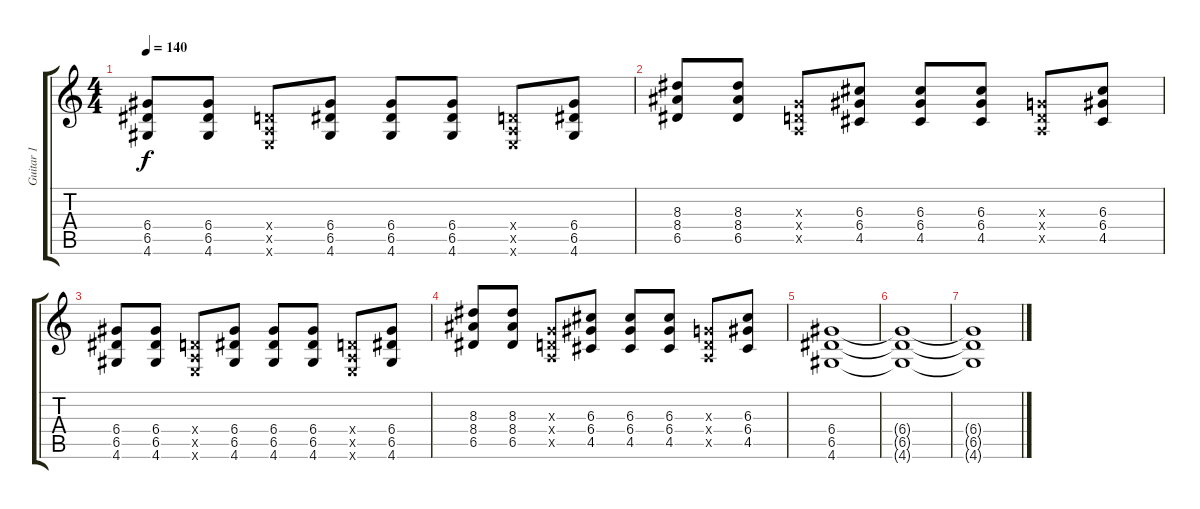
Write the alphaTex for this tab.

\track ("Guitar 1" "Guitar 1") {instrument acousticguitarnylon}
\staff {score tabs}
\tuning (E4 B3 G3 D3 A2 E2) {hide}
\ts (4 4)
\tempo 140
\clef g2
\ks c
(6.4 6.5 4.6).8{dy f} (6.4 6.5 4.6).8 (0.4{x} 0.5{x} 0.6{x}).8 (6.4 6.5 4.6).8 (6.4 6.5 4.6).8 (6.4 6.5 4.6).8 (0.4{x} 0.5{x} 0.6{x}).8 (6.4 6.5 4.6).8 |
(8.3 8.4 6.5).8 (8.3 8.4 6.5).8 (0.3{x} 0.4{x} 0.5{x}).8 (6.3 6.4 4.5).8 (6.3 6.4 4.5).8 (6.3 6.4 4.5).8 (0.3{x} 0.4{x} 0.5{x}).8 (6.3 6.4 4.5).8 |
(6.4 6.5 4.6).8 (6.4 6.5 4.6).8 (0.4{x} 0.5{x} 0.6{x}).8 (6.4 6.5 4.6).8 (6.4 6.5 4.6).8 (6.4 6.5 4.6).8 (0.4{x} 0.5{x} 0.6{x}).8 (6.4 6.5 4.6).8 |
(8.3 8.4 6.5).8 (8.3 8.4 6.5).8 (0.3{x} 0.4{x} 0.5{x}).8 (6.3 6.4 4.5).8 (6.3 6.4 4.5).8 (6.3 6.4 4.5).8 (0.3{x} 0.4{x} 0.5{x}).8 (6.3 6.4 4.5).8 |
(6.4 6.5 4.6).1 |
(6.4{t} 6.5{t} 4.6{t}).1 |
(6.4{t} 6.5{t} 4.6{t}).1
